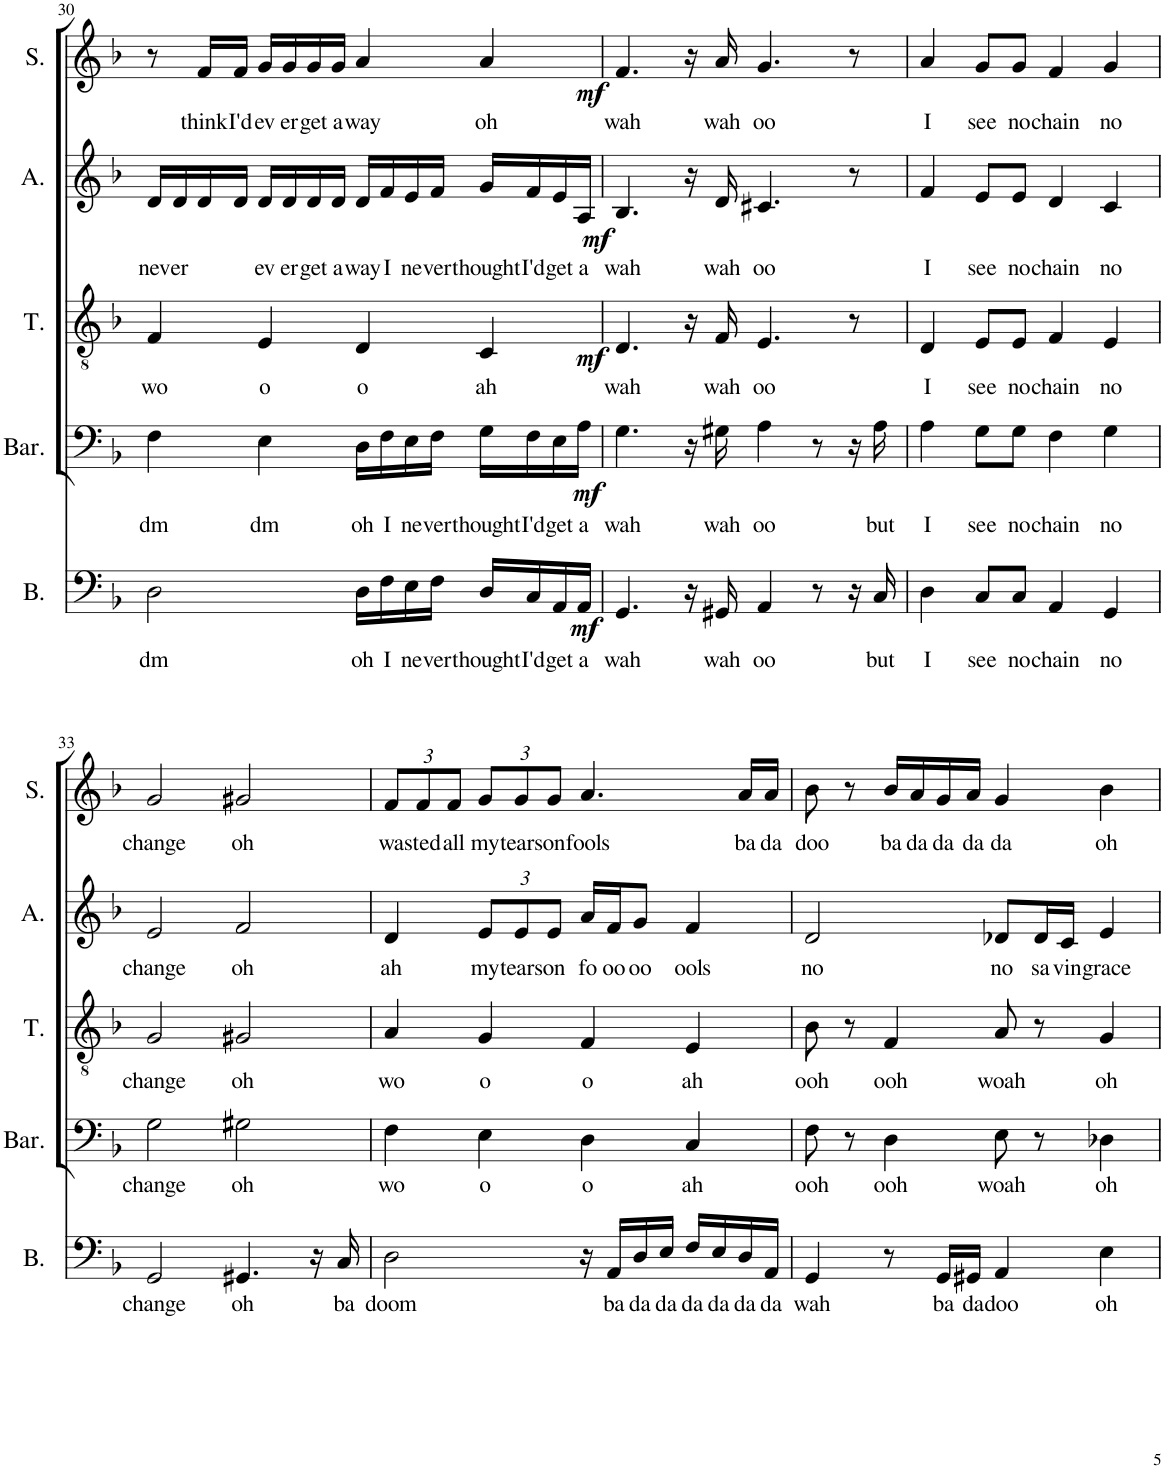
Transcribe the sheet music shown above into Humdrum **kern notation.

**kern	**text	**dynam	**kern	**text	**dynam	**kern	**text	**dynam	**kern	**text	**dynam	**kern	**text	**dynam
*part5	*part5	*part5	*part4	*part4	*part4	*part3	*part3	*part3	*part2	*part2	*part2	*part1	*part1	*part1
*staff5	*staff5	*staff5	*staff4	*staff4	*staff4	*staff3	*staff3	*staff3	*staff2	*staff2	*staff2	*staff1	*staff1	*staff1
*I"Bass	*	*	*I"Baritone	*	*	*I"Tenor	*	*	*I"Alto	*	*	*I"Soprano	*	*
*I'B.	*	*	*I'Bar.	*	*	*I'T.	*	*	*I'A.	*	*	*I'S.	*	*
!!LO:PB:g=z
*clefF4	*	*	*clefF4	*	*	*clefGv2	*	*	*clefG2	*	*	*clefG2	*	*
*k[b-]	*	*	*k[b-]	*	*	*k[b-]	*	*	*k[b-]	*	*	*k[b-]	*	*
*M4/4	*	*	*M4/4	*	*	*M4/4	*	*	*M4/4	*	*	*M4/4	*	*
=30	=30	=30	=30	=30	=30	=30	=30	=30	=30	=30	=30	=30	=30	=30
!	!LO:LY:b	!	!	!LO:LY:b	!	!	!LO:LY:b	!	!	!LO:LY:b	!	!	!	!
2D\	dm	.	4F\	dm	.	4F/	wo	.	16d/LL	nev	.	8r	.	.
!	!	!	!	!	!	!	!	!	!	!LO:LY:b	!	!	!	!
.	.	.	.	.	.	.	.	.	16d/	er	.	.	.	.
!	!	!	!	!	!	!	!	!	!	!	!	!	!LO:LY:b	!
.	.	.	.	.	.	.	.	.	16d/	.	.	16f/LL	think	.
!	!	!	!	!	!	!	!	!	!	!	!	!	!LO:LY:b	!
.	.	.	.	.	.	.	.	.	16d/JJ	.	.	16f/JJ	I'd	.
!	!	!	!	!LO:LY:b	!	!	!LO:LY:b	!	!	!LO:LY:b	!	!	!LO:LY:b	!
.	.	.	4E\	dm	.	4E/	o	.	16d/LL	ev	.	16g/LL	ev	.
!	!	!	!	!	!	!	!	!	!	!LO:LY:b	!	!	!LO:LY:b	!
.	.	.	.	.	.	.	.	.	16d/	er	.	16g/	er	.
!	!	!	!	!	!	!	!	!	!	!LO:LY:b	!	!	!LO:LY:b	!
.	.	.	.	.	.	.	.	.	16d/	get	.	16g/	get	.
!	!	!	!	!	!	!	!	!	!	!LO:LY:b	!	!	!LO:LY:b	!
.	.	.	.	.	.	.	.	.	16d/JJ	a	.	16g/JJ	a	.
!	!LO:LY:b	!	!	!LO:LY:b	!	!	!LO:LY:b	!	!	!LO:LY:b	!	!	!LO:LY:b	!
16D\LL	oh	.	16D\LL	oh	.	4D/	o	.	16d/LL	way	.	4a/	way	.
!	!LO:LY:b	!	!	!LO:LY:b	!	!	!	!	!	!LO:LY:b	!	!	!	!
16F\	I	.	16F\	I	.	.	.	.	16f/	I	.	.	.	.
!	!LO:LY:b	!	!	!LO:LY:b	!	!	!	!	!	!LO:LY:b	!	!	!	!
16E\	ne	.	16E\	ne	.	.	.	.	16e/	ne	.	.	.	.
!	!LO:LY:b	!	!	!LO:LY:b	!	!	!	!	!	!LO:LY:b	!	!	!	!
16F\JJ	ver	.	16F\JJ	ver	.	.	.	.	16f/JJ	ver	.	.	.	.
!	!LO:LY:b	!	!	!LO:LY:b	!	!	!LO:LY:b	!	!	!LO:LY:b	!	!	!LO:LY:b	!
16D/LL	thought	.	16G\LL	thought	.	4C/	ah	.	16g/LL	thought	.	4a/	oh	.
!	!LO:LY:b	!	!	!LO:LY:b	!	!	!	!	!	!LO:LY:b	!	!	!	!
16C/	I'd	.	16F\	I'd	.	.	.	.	16f/	I'd	.	.	.	.
!	!LO:LY:b	!	!	!LO:LY:b	!	!	!	!	!	!LO:LY:b	!	!	!	!
16AA/	get	.	16E\	get	.	.	.	.	16e/	get	.	.	.	.
!	!LO:LY:b	!	!	!LO:LY:b	!	!	!	!	!	!LO:LY:b	!	!	!	!
16AA/JJ	a	.	16A\JJ	a	.	.	.	.	16A/JJ	a	.	.	.	.
=31	=31	=31	=31	=31	=31	=31	=31	=31	=31	=31	=31	=31	=31	=31
!	!LO:LY:b	!LO:DY:b	!	!LO:LY:b	!LO:DY:b	!	!LO:LY:b	!LO:DY:b	!	!LO:LY:b	!LO:DY:b	!	!LO:LY:b	!LO:DY:b
4.GG/	wah	mf	4.G\	wah	mf	4.D/	wah	mf	4.B-/	wah	mf	4.f/	wah	mf
16r	.	.	16r	.	.	16r	.	.	16r	.	.	16r	.	.
!	!LO:LY:b	!	!	!LO:LY:b	!	!	!LO:LY:b	!	!	!LO:LY:b	!	!	!LO:LY:b	!
16GG#X/	wah	.	16G#X\	wah	.	16F/	wah	.	16d/	wah	.	16a/	wah	.
!	!LO:LY:b	!	!	!LO:LY:b	!	!	!LO:LY:b	!	!	!LO:LY:b	!	!	!LO:LY:b	!
4AA/	oo	.	4A\	oo	.	4.E/	oo	.	4.c#X/	oo	.	4.g/	oo	.
8r	.	.	8r	.	.	.	.	.	.	.	.	.	.	.
16r	.	.	16r	.	.	8r	.	.	8r	.	.	8r	.	.
!	!LO:LY:b	!	!	!LO:LY:b	!	!	!	!	!	!	!	!	!	!
16C/	but	.	16A\	but	.	.	.	.	.	.	.	.	.	.
=32	=32	=32	=32	=32	=32	=32	=32	=32	=32	=32	=32	=32	=32	=32
!	!LO:LY:b	!	!	!LO:LY:b	!	!	!LO:LY:b	!	!	!LO:LY:b	!	!	!LO:LY:b	!
4D\	I	.	4A\	I	.	4D/	I	.	4f/	I	.	4a/	I	.
!	!LO:LY:b	!	!	!LO:LY:b	!	!	!LO:LY:b	!	!	!LO:LY:b	!	!	!LO:LY:b	!
8C/L	see	.	8G\L	see	.	8E/L	see	.	8e/L	see	.	8g/L	see	.
!	!LO:LY:b	!	!	!LO:LY:b	!	!	!LO:LY:b	!	!	!LO:LY:b	!	!	!LO:LY:b	!
8C/J	no	.	8G\J	no	.	8E/J	no	.	8e/J	no	.	8g/J	no	.
!	!LO:LY:b	!	!	!LO:LY:b	!	!	!LO:LY:b	!	!	!LO:LY:b	!	!	!LO:LY:b	!
4AA/	chain	.	4F\	chain	.	4F/	chain	.	4d/	chain	.	4f/	chain	.
!	!LO:LY:b	!	!	!LO:LY:b	!	!	!LO:LY:b	!	!	!LO:LY:b	!	!	!LO:LY:b	!
4GG/	no	.	4G\	no	.	4E/	no	.	4c/	no	.	4g/	no	.
!!LO:LB:g=z
=33	=33	=33	=33	=33	=33	=33	=33	=33	=33	=33	=33	=33	=33	=33
!	!LO:LY:b	!	!	!LO:LY:b	!	!	!LO:LY:b	!	!	!LO:LY:b	!	!	!LO:LY:b	!
2GG/	change	.	2G\	change	.	2G/	change	.	2e/	change	.	2g/	change	.
!	!LO:LY:b	!	!	!LO:LY:b	!	!	!LO:LY:b	!	!	!LO:LY:b	!	!	!LO:LY:b	!
4.GG#X/	oh	.	2G#X\	oh	.	2G#X/	oh	.	2f/	oh	.	2g#X/	oh	.
16r	.	.	.	.	.	.	.	.	.	.	.	.	.	.
!	!LO:LY:b	!	!	!	!	!	!	!	!	!	!	!	!	!
16C/	ba	.	.	.	.	.	.	.	.	.	.	.	.	.
=34	=34	=34	=34	=34	=34	=34	=34	=34	=34	=34	=34	=34	=34	=34
!	!LO:LY:b	!	!	!LO:LY:b	!	!	!LO:LY:b	!	!	!LO:LY:b	!	!	!	!
*	*	*	*	*	*	*	*	*	*	*	*	*Xbrackettup	*	*
!	!	!	!	!	!	!	!	!	!	!	!	!	!LO:LY:b	!
2D\	doom	.	4F\	wo	.	4A/	wo	.	4d/	ah	.	12f/L	wa	.
!	!	!	!	!	!	!	!	!	!	!	!	!	!LO:LY:b	!
.	.	.	.	.	.	.	.	.	.	.	.	12f/	sted	.
!	!	!	!	!	!	!	!	!	!	!	!	!	!LO:LY:b	!
.	.	.	.	.	.	.	.	.	.	.	.	12f/J	all	.
!	!	!	!	!LO:LY:b	!	!	!LO:LY:b	!	!	!	!	!	!	!
*	*	*	*	*	*	*	*	*	*Xbrackettup	*	*	*	*	*
!	!	!	!	!	!	!	!	!	!	!LO:LY:b	!	!	!LO:LY:b	!
.	.	.	4E\	o	.	4G/	o	.	12e/L	my	.	12g/L	my	.
!	!	!	!	!	!	!	!	!	!	!LO:LY:b	!	!	!LO:LY:b	!
.	.	.	.	.	.	.	.	.	12e/	tears	.	12g/	tears	.
!	!	!	!	!	!	!	!	!	!	!LO:LY:b	!	!	!LO:LY:b	!
.	.	.	.	.	.	.	.	.	12e/J	on	.	12g/J	on	.
!	!	!	!	!LO:LY:b	!	!	!LO:LY:b	!	!	!LO:LY:b	!	!	!LO:LY:b	!
16r	.	.	4D\	o	.	4F/	o	.	16a/LL	fo	.	4.a/	fools	.
!	!LO:LY:b	!	!	!	!	!	!	!	!	!LO:LY:b	!	!	!	!
16AA/LL	ba	.	.	.	.	.	.	.	16f/J	oo	.	.	.	.
!	!LO:LY:b	!	!	!	!	!	!	!	!	!LO:LY:b	!	!	!	!
16D/	da	.	.	.	.	.	.	.	8g/J	oo	.	.	.	.
!	!LO:LY:b	!	!	!	!	!	!	!	!	!	!	!	!	!
16E/JJ	da	.	.	.	.	.	.	.	.	.	.	.	.	.
!	!LO:LY:b	!	!	!LO:LY:b	!	!	!LO:LY:b	!	!	!LO:LY:b	!	!	!	!
16F/LL	da	.	4C/	ah	.	4E/	ah	.	4f/	ools	.	.	.	.
!	!LO:LY:b	!	!	!	!	!	!	!	!	!	!	!	!	!
16E/	da	.	.	.	.	.	.	.	.	.	.	.	.	.
!	!LO:LY:b	!	!	!	!	!	!	!	!	!	!	!	!LO:LY:b	!
16D/	da	.	.	.	.	.	.	.	.	.	.	16a/LL	ba	.
!	!LO:LY:b	!	!	!	!	!	!	!	!	!	!	!	!LO:LY:b	!
16AA/JJ	da	.	.	.	.	.	.	.	.	.	.	16a/JJ	da	.
=35	=35	=35	=35	=35	=35	=35	=35	=35	=35	=35	=35	=35	=35	=35
!	!LO:LY:b	!	!	!LO:LY:b	!	!	!LO:LY:b	!	!	!LO:LY:b	!	!	!LO:LY:b	!
4GG/	wah	.	8F\	ooh	.	8B-\	ooh	.	2d/	no	.	8b-\	doo	.
.	.	.	8r	.	.	8r	.	.	.	.	.	8r	.	.
!	!	!	!	!LO:LY:b	!	!	!LO:LY:b	!	!	!	!	!	!LO:LY:b	!
8r	.	.	4D\	ooh	.	4F/	ooh	.	.	.	.	16b-/LL	ba	.
!	!	!	!	!	!	!	!	!	!	!	!	!	!LO:LY:b	!
.	.	.	.	.	.	.	.	.	.	.	.	16a/	da	.
!	!LO:LY:b	!	!	!	!	!	!	!	!	!	!	!	!LO:LY:b	!
16GG/LL	ba	.	.	.	.	.	.	.	.	.	.	16g/	da	.
!	!LO:LY:b	!	!	!	!	!	!	!	!	!	!	!	!LO:LY:b	!
16GG#X/JJ	da	.	.	.	.	.	.	.	.	.	.	16a/JJ	da	.
!	!LO:LY:b	!	!	!LO:LY:b	!	!	!LO:LY:b	!	!	!LO:LY:b	!	!	!LO:LY:b	!
4AA/	doo	.	8E\	woah	.	8A/	woah	.	8d-X/L	no	.	4g/	da	.
!	!	!	!	!	!	!	!	!	!	!LO:LY:b	!	!	!	!
.	.	.	8r	.	.	8r	.	.	16d-/L	sa	.	.	.	.
!	!	!	!	!	!	!	!	!	!	!LO:LY:b	!	!	!	!
.	.	.	.	.	.	.	.	.	16c/JJ	vin	.	.	.	.
!	!LO:LY:b	!	!	!LO:LY:b	!	!	!LO:LY:b	!	!	!LO:LY:b	!	!	!LO:LY:b	!
4E\	oh	.	4D-X\	oh	.	4G/	oh	.	4e/	grace	.	4b-\	oh	.
=	=	=	=	=	=	=	=	=	=	=	=	=	=	=
*-	*-	*-	*-	*-	*-	*-	*-	*-	*-	*-	*-	*-	*-	*-
